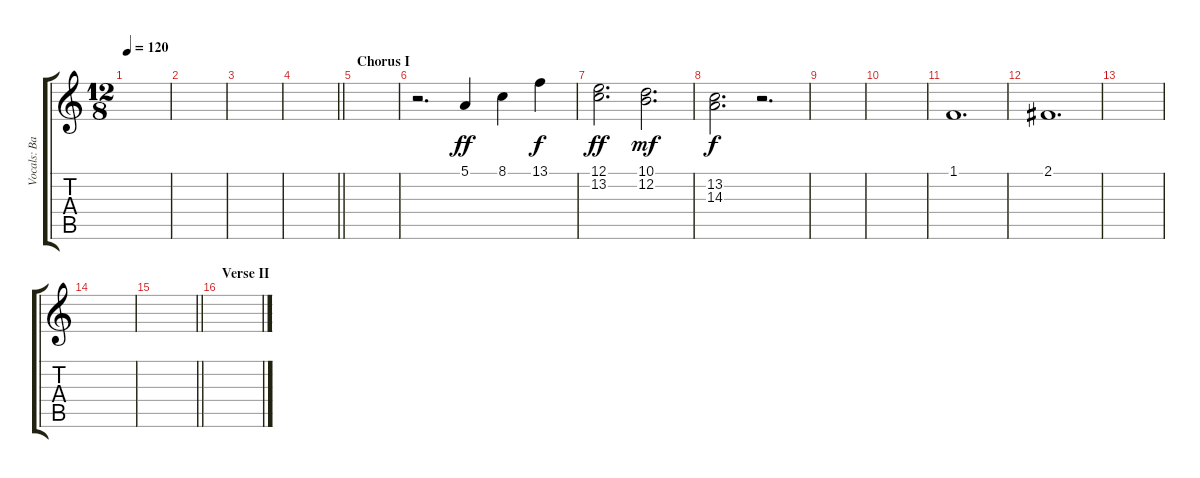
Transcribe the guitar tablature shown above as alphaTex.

\track ("Vocals: Back" "Vocals: Ba") {instrument choiraahs}
\staff {score tabs}
\tuning (E4 B3 G3 D3 A2 E2) {hide}
\ts (12 8)
\tempo 120
\clef g2
\ks c
|
|
|
\barLineRight lightlight
|
\section ("" "Chorus I")
|
r.2{d} 5.1.4{dy ff} 8.1.4 13.1.4{dy f} |
(12.1 13.2).2{d dy ff} (10.1 12.2).2{d dy mf} |
(13.2 14.3).2{d dy f} r.2{d} |
|
|
1.1.1{d} |
2.1.1{d} |
|
|
\barLineRight lightlight
|
\section ("" "Verse II")
